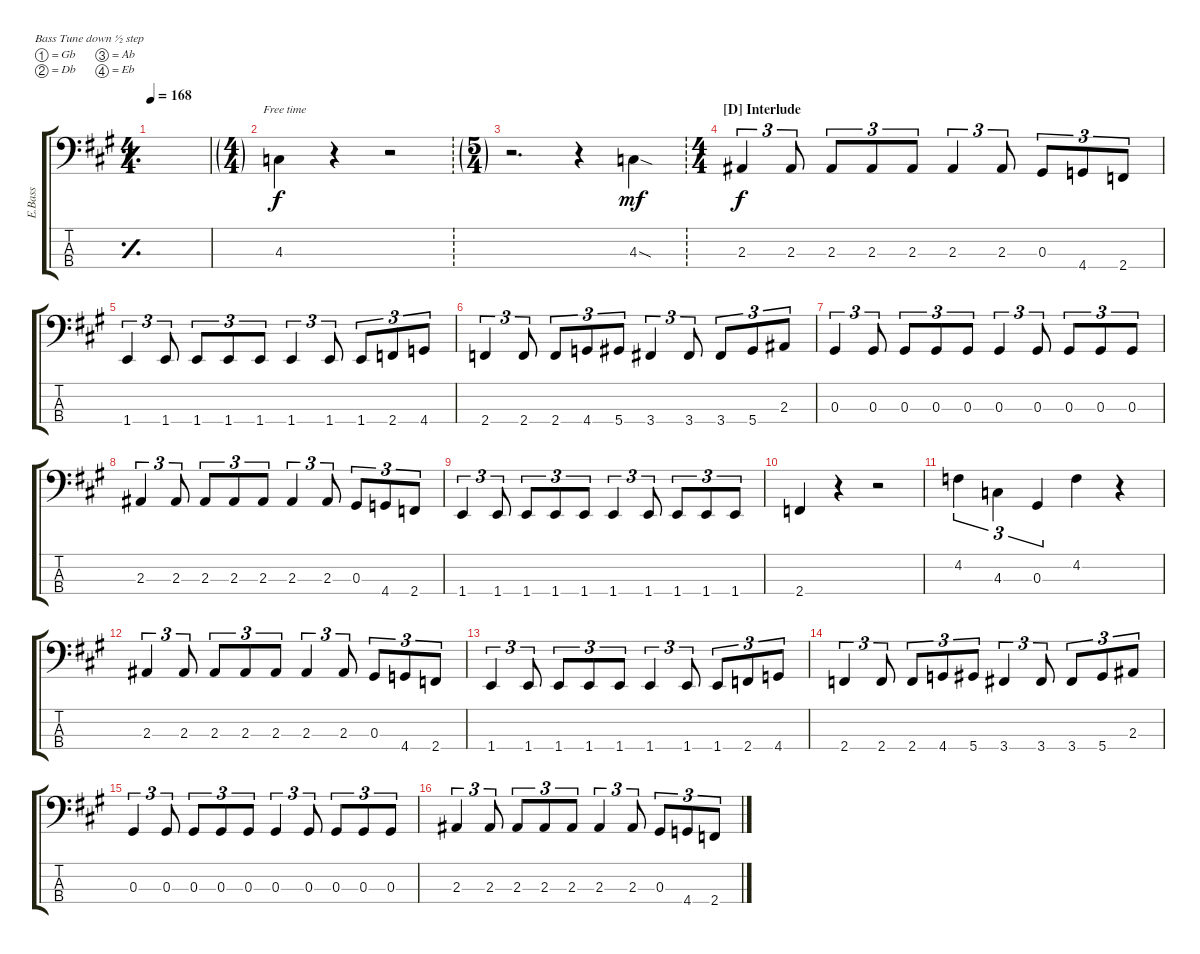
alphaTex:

\defaultSystemsLayout 4
\bracketExtendMode groupsimilarinstruments
\otherSystemsTrackNameOrientation horizontal
\track ("E.Bass" "E.Bass") {solo instrument electricbassfinger}
\staff {score tabs}
\tuning (Gb2 Db2 Ab1 Eb1)
\ts (4 4)
\tempo 168
\clef f4
\simile simple
\ks a
|
\ft
4.3{acc b}.4{beam Down} r.4{beam Down} r.2{beam Down} |
\ts (5 4)
\ft
r.2{d beam Down} r.4{beam Down} 4.3{sod acc b}.4{dy mf beam Down} |
\ts (4 4)
\section ("D" "Interlude")
2.3{acc forcenatural}.4{tu (3 2) dy f beam Up} 2.3{acc forcenatural}.8{tu (3 2) beam Up} 2.3{acc forcenatural}.8{tu (3 2) beam Up} 2.3{acc forcenatural}.8{tu (3 2) beam Up} 2.3{acc forcenatural}.8{tu (3 2) beam Up} 2.3{acc forcenatural}.4{tu (3 2) beam Up} 2.3{acc forcenatural}.8{tu (3 2) beam Up} 0.3{acc forcenatural}.8{tu (3 2) beam Up} 4.4{acc b}.8{tu (3 2) beam Up} 2.4{acc b}.8{tu (3 2) beam Up} |
1.4{acc forcenatural}.4{tu (3 2) beam Up} 1.4{acc forcenatural}.8{tu (3 2) beam Up} 1.4{acc forcenatural}.8{tu (3 2) beam Up} 1.4{acc forcenatural}.8{tu (3 2) beam Up} 1.4{acc forcenatural}.8{tu (3 2) beam Up} 1.4{acc forcenatural}.4{tu (3 2) beam Up} 1.4{acc forcenatural}.8{tu (3 2) beam Up} 1.4{acc forcenatural}.8{tu (3 2) beam Up} 2.4{acc b}.8{tu (3 2) beam Up} 4.4{acc b}.8{tu (3 2) beam Up} |
2.4{acc b}.4{tu (3 2) beam Up} 2.4{acc b}.8{tu (3 2) beam Up} 2.4{acc b}.8{tu (3 2) beam Up} 4.4{acc b}.8{tu (3 2) beam Up} 5.4{acc forcenatural}.8{tu (3 2) beam Up} 3.4{acc forcenatural}.4{tu (3 2) beam Up} 3.4{acc forcenatural}.8{tu (3 2) beam Up} 3.4{acc forcenatural}.8{tu (3 2) beam Up} 5.4{acc forcenatural}.8{tu (3 2) beam Up} 2.3{acc forcenatural}.8{tu (3 2) beam Up} |
0.3{acc forcenatural}.4{tu (3 2) beam Up} 0.3{acc forcenatural}.8{tu (3 2) beam Up} 0.3{acc forcenatural}.8{tu (3 2) beam Up} 0.3{acc forcenatural}.8{tu (3 2) beam Up} 0.3{acc forcenatural}.8{tu (3 2) beam Up} 0.3{acc forcenatural}.4{tu (3 2) beam Up} 0.3{acc forcenatural}.8{tu (3 2) beam Up} 0.3{acc forcenatural}.8{tu (3 2) beam Up} 0.3{acc forcenatural}.8{tu (3 2) beam Up} 0.3{acc forcenatural}.8{tu (3 2) beam Up} |
2.3{acc forcenatural}.4{tu (3 2) beam Up} 2.3{acc forcenatural}.8{tu (3 2) beam Up} 2.3{acc forcenatural}.8{tu (3 2) beam Up} 2.3{acc forcenatural}.8{tu (3 2) beam Up} 2.3{acc forcenatural}.8{tu (3 2) beam Up} 2.3{acc forcenatural}.4{tu (3 2) beam Up} 2.3{acc forcenatural}.8{tu (3 2) beam Up} 0.3{acc forcenatural}.8{tu (3 2) beam Up} 4.4{acc b}.8{tu (3 2) beam Up} 2.4{acc b}.8{tu (3 2) beam Up} |
1.4{acc forcenatural}.4{tu (3 2) beam Up} 1.4{acc forcenatural}.8{tu (3 2) beam Up} 1.4{acc forcenatural}.8{tu (3 2) beam Up} 1.4{acc forcenatural}.8{tu (3 2) beam Up} 1.4{acc forcenatural}.8{tu (3 2) beam Up} 1.4{acc forcenatural}.4{tu (3 2) beam Up} 1.4{acc forcenatural}.8{tu (3 2) beam Up} 1.4{acc forcenatural}.8{tu (3 2) beam Up} 1.4{acc forcenatural}.8{tu (3 2) beam Up} 1.4{acc forcenatural}.8{tu (3 2) beam Up} |
2.4{acc b}.4{beam Up} r.4{beam Up} r.2{beam Up} |
4.2{acc b}.4{tu (3 2) beam Down} 4.3{acc b}.4{tu (3 2) beam Down} 0.3{acc forcenatural}.4{tu (3 2) beam Up} 4.2{acc b}.4{beam Down} r.4{beam Down} |
2.3{acc forcenatural}.4{tu (3 2) beam Up} 2.3{acc forcenatural}.8{tu (3 2) beam Up} 2.3{acc forcenatural}.8{tu (3 2) beam Up} 2.3{acc forcenatural}.8{tu (3 2) beam Up} 2.3{acc forcenatural}.8{tu (3 2) beam Up} 2.3{acc forcenatural}.4{tu (3 2) beam Up} 2.3{acc forcenatural}.8{tu (3 2) beam Up} 0.3{acc forcenatural}.8{tu (3 2) beam Up} 4.4{acc b}.8{tu (3 2) beam Up} 2.4{acc b}.8{tu (3 2) beam Up} |
1.4{acc forcenatural}.4{tu (3 2) beam Up} 1.4{acc forcenatural}.8{tu (3 2) beam Up} 1.4{acc forcenatural}.8{tu (3 2) beam Up} 1.4{acc forcenatural}.8{tu (3 2) beam Up} 1.4{acc forcenatural}.8{tu (3 2) beam Up} 1.4{acc forcenatural}.4{tu (3 2) beam Up} 1.4{acc forcenatural}.8{tu (3 2) beam Up} 1.4{acc forcenatural}.8{tu (3 2) beam Up} 2.4{acc b}.8{tu (3 2) beam Up} 4.4{acc b}.8{tu (3 2) beam Up} |
2.4{acc b}.4{tu (3 2) beam Up} 2.4{acc b}.8{tu (3 2) beam Up} 2.4{acc b}.8{tu (3 2) beam Up} 4.4{acc b}.8{tu (3 2) beam Up} 5.4{acc forcenatural}.8{tu (3 2) beam Up} 3.4{acc forcenatural}.4{tu (3 2) beam Up} 3.4{acc forcenatural}.8{tu (3 2) beam Up} 3.4{acc forcenatural}.8{tu (3 2) beam Up} 5.4{acc forcenatural}.8{tu (3 2) beam Up} 2.3{acc forcenatural}.8{tu (3 2) beam Up} |
0.3{acc forcenatural}.4{tu (3 2) beam Up} 0.3{acc forcenatural}.8{tu (3 2) beam Up} 0.3{acc forcenatural}.8{tu (3 2) beam Up} 0.3{acc forcenatural}.8{tu (3 2) beam Up} 0.3{acc forcenatural}.8{tu (3 2) beam Up} 0.3{acc forcenatural}.4{tu (3 2) beam Up} 0.3{acc forcenatural}.8{tu (3 2) beam Up} 0.3{acc forcenatural}.8{tu (3 2) beam Up} 0.3{acc forcenatural}.8{tu (3 2) beam Up} 0.3{acc forcenatural}.8{tu (3 2) beam Up} |
2.3{acc forcenatural}.4{tu (3 2) beam Up} 2.3{acc forcenatural}.8{tu (3 2) beam Up} 2.3{acc forcenatural}.8{tu (3 2) beam Up} 2.3{acc forcenatural}.8{tu (3 2) beam Up} 2.3{acc forcenatural}.8{tu (3 2) beam Up} 2.3{acc forcenatural}.4{tu (3 2) beam Up} 2.3{acc forcenatural}.8{tu (3 2) beam Up} 0.3{acc forcenatural}.8{tu (3 2) beam Up} 4.4{acc b}.8{tu (3 2) beam Up} 2.4{acc b}.8{tu (3 2) beam Up}
